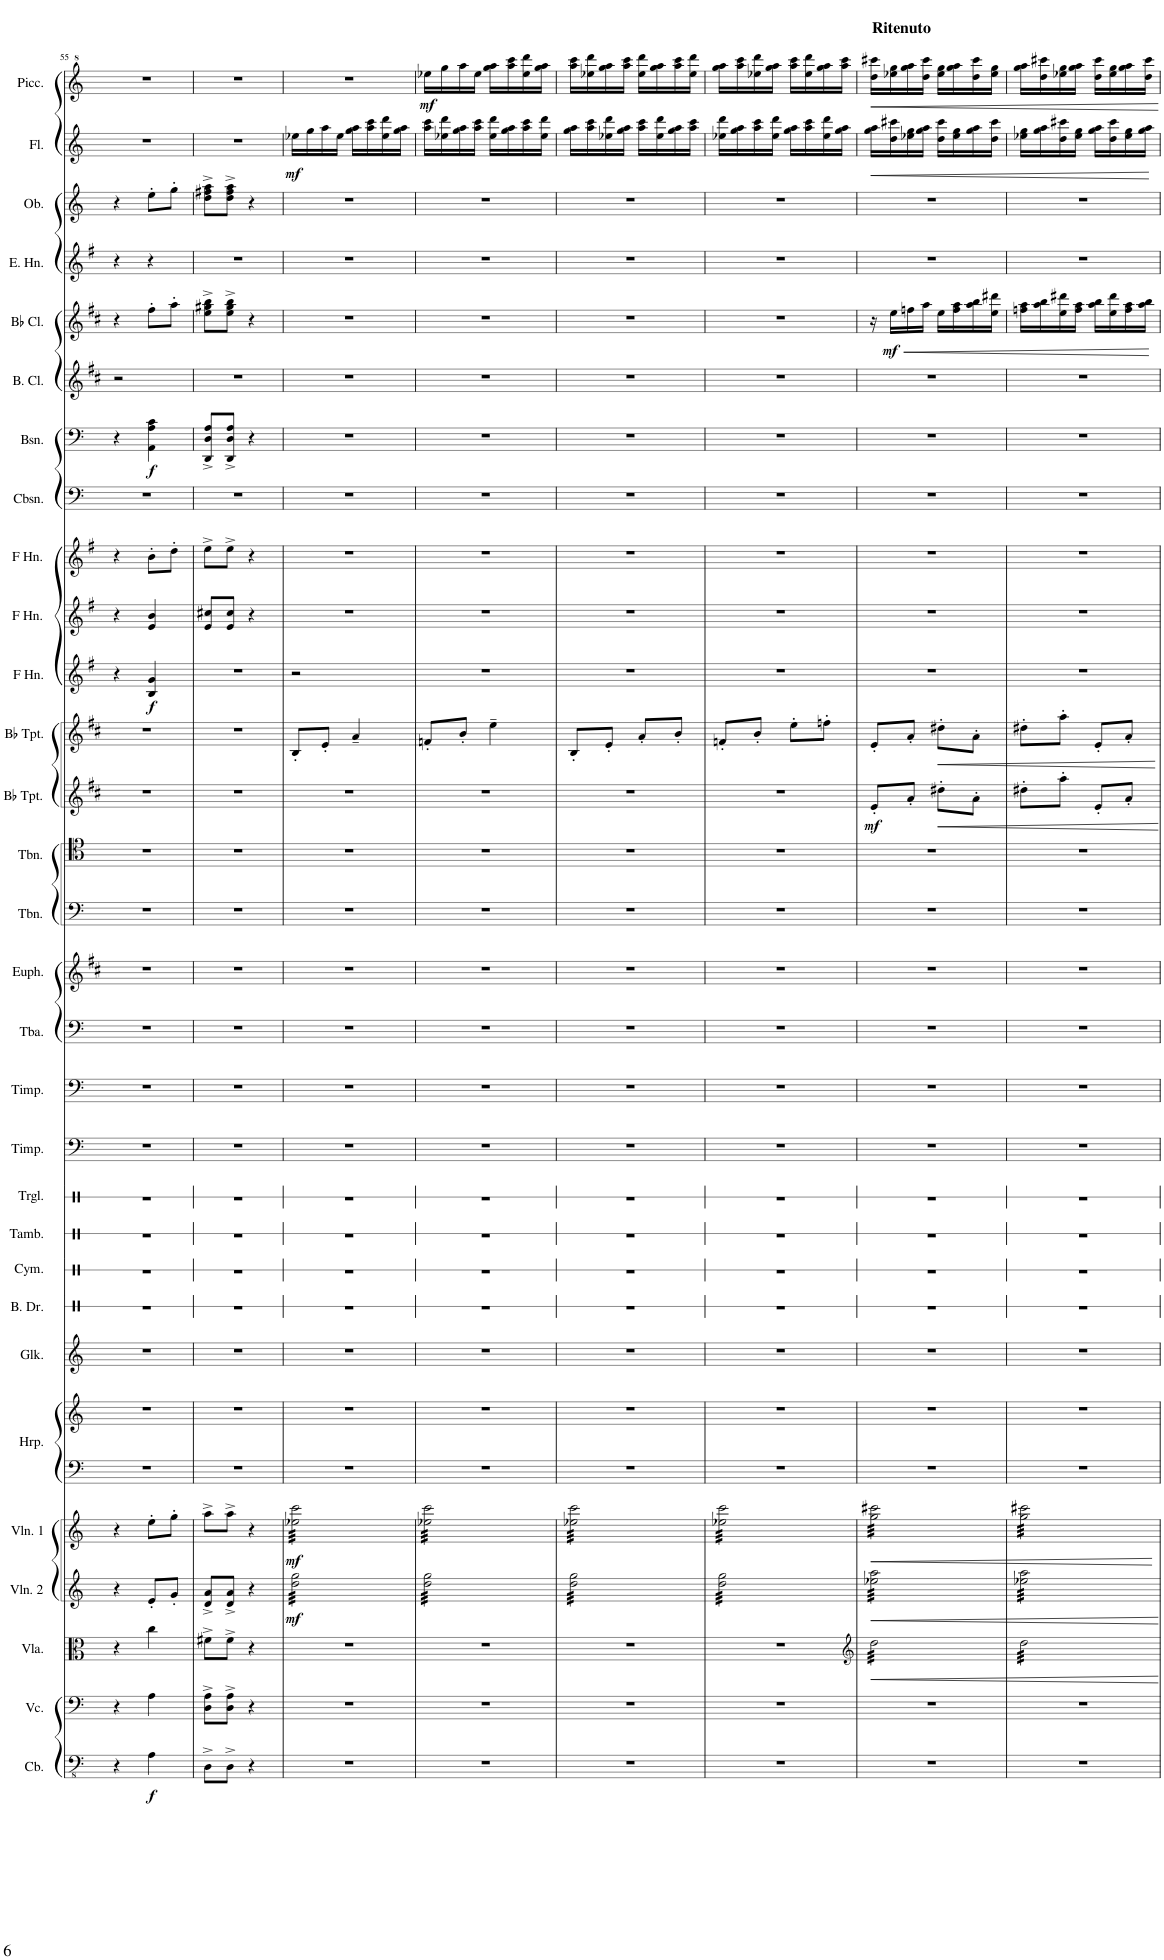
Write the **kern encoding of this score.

**kern	**dynam	**kern	**kern	**kern	**dynam	**kern	**dynam	**kern	**kern	**kern	**kern	**kern	**kern	**kern	**kern	**kern	**kern	**kern	**kern	**kern	**kern	**dynam	**kern	**kern	**dynam	**kern	**kern	**kern	**kern	**dynam	**kern	**kern	**dynam	**kern	**kern	**kern	**dynam	**kern	**dynam
*part30	*part30	*part29	*part28	*part27	*part27	*part26	*part26	*part25	*part25	*part24	*part23	*part22	*part21	*part20	*part19	*part18	*part17	*part16	*part15	*part14	*part13	*part13	*part12	*part11	*part11	*part10	*part9	*part8	*part7	*part7	*part6	*part5	*part5	*part4	*part3	*part2	*part2	*part1	*part1
*staff31	*staff31	*staff30	*staff29	*staff28	*staff28	*staff27	*staff27	*staff26	*staff25	*staff24	*staff23	*staff22	*staff21	*staff20	*staff19	*staff18	*staff17	*staff16	*staff15	*staff14	*staff13	*staff13	*staff12	*staff11	*staff11	*staff10	*staff9	*staff8	*staff7	*staff7	*staff6	*staff5	*staff5	*staff4	*staff3	*staff2	*staff2	*staff1	*staff1
*I"Contrabass	*	*I"Violoncellos	*I"Violas	*I"Violins 2	*	*I"Violins 1	*	*I"Harps	*	*I"Glockenspiel	*I"Bass Drum	*I"Cymbal	*I"Tambourine	*I"Triangle	*I"Timpani	*I"Timpani	*I"Tuba	*I"Euphonium	*I"Bass Trombone	*I"Tenor Trombones	*I"Bb Trumpet III IV	*	*I"Bb Trumpet I II	*I"F Horn V VI	*	*I"F Horn III IV	*I"F Horn I II	*I"Contrabassoon	*I"Bassoons	*	*I"Bass Clarinet	*I"Bb Clarinets	*	*I"English Horn	*I"Oboes	*I"Flutes	*	*I"Piccolos	*
*I'Cb.	*	*I'Vc.	*I'Vla.	*I'Vln. 2	*	*I'Vln. 1	*	*I'Hrp.	*	*I'Glk.	*I'B. Dr.	*I'Cym.	*I'Tamb.	*I'Trgl.	*I'Timp.	*I'Timp.	*I'Tba.	*I'Euph.	*I'Tbn.	*I'Tbn.	*I'Bb Tpt.	*	*I'Bb Tpt.	*I'F Hn.	*	*I'F Hn.	*I'F Hn.	*I'Cbsn.	*I'Bsn.	*	*I'B. Cl.	*I'Bb Cl.	*	*I'E. Hn.	*I'Ob.	*I'Fl.	*	*I'Picc.	*
!!LO:PB:g=z
*clefFv4	*	*clefF4	*clefC3	*clefG2	*	*clefG2	*	*clefF4	*clefG2	*clefG2	*clefX	*clefX	*clefX	*clefX	*clefF4	*clefF4	*clefF4	*clefG2	*clefF4	*clefC4	*clefG2	*	*clefG2	*clefG2	*	*clefG2	*clefG2	*clefF4	*clefF4	*	*clefG2	*clefG2	*	*clefG2	*clefG2	*clefG2	*	*clefG^2	*
*Trd7c12	*	*	*	*	*	*	*	*	*	*Trd-14c-24	*	*	*	*	*	*	*	*Trd8c14	*	*	*Trd1c2	*	*Trd1c2	*Trd4c7	*	*Trd4c7	*Trd4c7	*Trd7c12	*	*	*Trd8c14	*Trd1c2	*	*Trd4c7	*	*	*	*Trd-7c-12	*
*k[]	*	*k[]	*k[]	*k[]	*	*k[]	*	*k[]	*k[]	*k[]	*k[]	*k[]	*k[]	*k[]	*k[]	*k[]	*k[]	*k[f#c#]	*k[]	*k[]	*k[f#c#]	*	*k[f#c#]	*k[f#]	*	*k[f#]	*k[f#]	*k[]	*k[]	*	*k[f#c#]	*k[f#c#]	*	*k[f#]	*k[]	*k[]	*	*k[]	*
*M2/4	*	*M2/4	*M2/4	*M2/4	*	*M2/4	*	*M2/4	*M2/4	*M2/4	*M2/4	*M2/4	*M2/4	*M2/4	*M2/4	*M2/4	*M2/4	*M2/4	*M2/4	*M2/4	*M2/4	*	*M2/4	*M2/4	*	*M2/4	*M2/4	*M2/4	*M2/4	*	*M2/4	*M2/4	*	*M2/4	*M2/4	*M2/4	*	*M2/4	*
=55	=55	=55	=55	=55	=55	=55	=55	=55	=55	=55	=55	=55	=55	=55	=55	=55	=55	=55	=55	=55	=55	=55	=55	=55	=55	=55	=55	=55	=55	=55	=55	=55	=55	=55	=55	=55	=55	=55	=55
4r	.	4r	4r	4r	.	4r	.	2r	2r	2r	2r	2r	2r	2r	2r	2r	2r	2r	2r	2r	2r	.	2r	4r	.	4r	4r	2r	4r	.	2r	4r	.	4r	4r	2r	.	2r	.
!	!LO:DY:b	!	!	!	!	!	!	!	!	!	!	!	!	!	!	!	!	!	!	!	!	!	!	!	!LO:DY:b	!	!	!	!	!LO:DY:b	!	!	!	!	!	!	!	!	!
4AA\	f	4A\	4cc\	8e'/L	.	8ee'\L	.	.	.	.	.	.	.	.	.	.	.	.	.	.	.	.	.	4B/ 4g/	f	4e/ 4b/	8b'\L	.	4AA\ 4A\ 4c\	f	.	8ff#'\L	.	4r	8ee'\L	.	.	.	.
.	.	.	.	8g'/J	.	8gg'\J	.	.	.	.	.	.	.	.	.	.	.	.	.	.	.	.	.	.	.	.	8dd'\J	.	.	.	.	8aa'\J	.	.	8gg'\J	.	.	.	.
=56	=56	=56	=56	=56	=56	=56	=56	=56	=56	=56	=56	=56	=56	=56	=56	=56	=56	=56	=56	=56	=56	=56	=56	=56	=56	=56	=56	=56	=56	=56	=56	=56	=56	=56	=56	=56	=56	=56	=56
8DD^\L	.	8D\^ 8A\^L	8f#X^\L	8d/^ 8a/^L	.	8aa^\L	.	2r	2r	2r	2r	2r	2r	2r	2r	2r	2r	2r	2r	2r	2r	.	2r	2r	.	8e/ 8cc#X/L	8ee^\L	2r	8DD/^ 8D/^ 8A/^L	.	2r	8ee\^ 8gg#X\^ 8bb\^L	.	2r	8dd\^ 8ff#X\^ 8aa\^L	2r	.	2r	.
8DD^\J	.	8D\^ 8A\^J	8f#^\J	8d/^ 8a/^J	.	8aa^\J	.	.	.	.	.	.	.	.	.	.	.	.	.	.	.	.	.	.	.	8e/ 8cc#/J	8ee^\J	.	8DD/^ 8D/^ 8A/^J	.	.	8ee\^ 8gg#\^ 8bb\^J	.	.	8dd\^ 8ff#\^ 8aa\^J	.	.	.	.
4r	.	4r	4r	4r	.	4r	.	.	.	.	.	.	.	.	.	.	.	.	.	.	.	.	.	.	.	4r	4r	.	4r	.	.	4r	.	.	4r	.	.	.	.
=57	=57	=57	=57	=57	=57	=57	=57	=57	=57	=57	=57	=57	=57	=57	=57	=57	=57	=57	=57	=57	=57	=57	=57	=57	=57	=57	=57	=57	=57	=57	=57	=57	=57	=57	=57	=57	=57	=57	=57
!	!	!	!	!	!LO:DY:b	!	!LO:DY:b	!	!	!	!	!	!	!	!	!	!	!	!	!	!	!	!	!	!	!	!	!	!	!	!	!	!	!	!	!	!LO:DY:b	!	!
*	*	*	*	*tremolo	*	*	*	*	*	*	*	*	*	*	*	*	*	*	*	*	*	*	*	*	*	*	*	*	*	*	*	*	*	*	*	*	*	*	*
*	*	*	*	*	*	*tremolo	*	*	*	*	*	*	*	*	*	*	*	*	*	*	*	*	*	*	*	*	*	*	*	*	*	*	*	*	*	*	*	*	*
2r	.	2r	2r	32dd\ 32gg\LLL	mf	32ee-X\ 32ccc\LLL	mf	2r	2r	2r	2r	2r	2r	2r	2r	2r	2r	2r	2r	2r	2r	.	8B'/L	2r	.	2r	2r	2r	2r	.	2r	2r	.	2r	2r	16ee-X\LL	mf	2r	.
.	.	.	.	32dd\ 32gg\	.	32ee-X\ 32ccc\	.	.	.	.	.	.	.	.	.	.	.	.	.	.	.	.	.	.	.	.	.	.	.	.	.	.	.	.	.	.	.	.	.
.	.	.	.	32dd\ 32gg\	.	32ee-X\ 32ccc\	.	.	.	.	.	.	.	.	.	.	.	.	.	.	.	.	.	.	.	.	.	.	.	.	.	.	.	.	.	16gg\	.	.	.
.	.	.	.	32dd\ 32gg\	.	32ee-X\ 32ccc\	.	.	.	.	.	.	.	.	.	.	.	.	.	.	.	.	.	.	.	.	.	.	.	.	.	.	.	.	.	.	.	.	.
.	.	.	.	32dd\ 32gg\	.	32ee-X\ 32ccc\	.	.	.	.	.	.	.	.	.	.	.	.	.	.	.	.	8e'/J	.	.	.	.	.	.	.	.	.	.	.	.	16aa\	.	.	.
.	.	.	.	32dd\ 32gg\	.	32ee-X\ 32ccc\	.	.	.	.	.	.	.	.	.	.	.	.	.	.	.	.	.	.	.	.	.	.	.	.	.	.	.	.	.	.	.	.	.
.	.	.	.	32dd\ 32gg\	.	32ee-X\ 32ccc\	.	.	.	.	.	.	.	.	.	.	.	.	.	.	.	.	.	.	.	.	.	.	.	.	.	.	.	.	.	16ee-\JJ	.	.	.
.	.	.	.	32dd\ 32gg\	.	32ee-X\ 32ccc\	.	.	.	.	.	.	.	.	.	.	.	.	.	.	.	.	.	.	.	.	.	.	.	.	.	.	.	.	.	.	.	.	.
.	.	.	.	32dd\ 32gg\	.	32ee-X\ 32ccc\	.	.	.	.	.	.	.	.	.	.	.	.	.	.	.	.	4a~/	.	.	.	.	.	.	.	.	.	.	.	.	16gg\ 16aa\LL	.	.	.
.	.	.	.	32dd\ 32gg\	.	32ee-X\ 32ccc\	.	.	.	.	.	.	.	.	.	.	.	.	.	.	.	.	.	.	.	.	.	.	.	.	.	.	.	.	.	.	.	.	.
.	.	.	.	32dd\ 32gg\	.	32ee-X\ 32ccc\	.	.	.	.	.	.	.	.	.	.	.	.	.	.	.	.	.	.	.	.	.	.	.	.	.	.	.	.	.	16aa\ 16ccc\	.	.	.
.	.	.	.	32dd\ 32gg\	.	32ee-X\ 32ccc\	.	.	.	.	.	.	.	.	.	.	.	.	.	.	.	.	.	.	.	.	.	.	.	.	.	.	.	.	.	.	.	.	.
.	.	.	.	32dd\ 32gg\	.	32ee-X\ 32ccc\	.	.	.	.	.	.	.	.	.	.	.	.	.	.	.	.	.	.	.	.	.	.	.	.	.	.	.	.	.	16ee-\ 16ddd\	.	.	.
.	.	.	.	32dd\ 32gg\	.	32ee-X\ 32ccc\	.	.	.	.	.	.	.	.	.	.	.	.	.	.	.	.	.	.	.	.	.	.	.	.	.	.	.	.	.	.	.	.	.
.	.	.	.	32dd\ 32gg\	.	32ee-X\ 32ccc\	.	.	.	.	.	.	.	.	.	.	.	.	.	.	.	.	.	.	.	.	.	.	.	.	.	.	.	.	.	16gg\ 16aa\JJ	.	.	.
.	.	.	.	32dd\ 32gg\JJJ	.	32ee-X\ 32ccc\JJJ	.	.	.	.	.	.	.	.	.	.	.	.	.	.	.	.	.	.	.	.	.	.	.	.	.	.	.	.	.	.	.	.	.
=58	=58	=58	=58	=58	=58	=58	=58	=58	=58	=58	=58	=58	=58	=58	=58	=58	=58	=58	=58	=58	=58	=58	=58	=58	=58	=58	=58	=58	=58	=58	=58	=58	=58	=58	=58	=58	=58	=58	=58
!	!	!	!	!	!	!	!	!	!	!	!	!	!	!	!	!	!	!	!	!	!	!	!	!	!	!	!	!	!	!	!	!	!	!	!	!	!	!	!LO:DY:b
2r	.	2r	2r	32dd\ 32gg\LLL	.	32ee-X\ 32ccc\LLL	.	2r	2r	2r	2r	2r	2r	2r	2r	2r	2r	2r	2r	2r	2r	.	8fn'/L	2r	.	2r	2r	2r	2r	.	2r	2r	.	2r	2r	16aa\ 16ccc\LL	.	16eee-X\LL	mf
.	.	.	.	32dd\ 32gg\	.	32ee-X\ 32ccc\	.	.	.	.	.	.	.	.	.	.	.	.	.	.	.	.	.	.	.	.	.	.	.	.	.	.	.	.	.	.	.	.	.
.	.	.	.	32dd\ 32gg\	.	32ee-X\ 32ccc\	.	.	.	.	.	.	.	.	.	.	.	.	.	.	.	.	.	.	.	.	.	.	.	.	.	.	.	.	.	16ee-X\ 16ddd\	.	16ggg\	.
.	.	.	.	32dd\ 32gg\	.	32ee-X\ 32ccc\	.	.	.	.	.	.	.	.	.	.	.	.	.	.	.	.	.	.	.	.	.	.	.	.	.	.	.	.	.	.	.	.	.
.	.	.	.	32dd\ 32gg\	.	32ee-X\ 32ccc\	.	.	.	.	.	.	.	.	.	.	.	.	.	.	.	.	8b'/J	.	.	.	.	.	.	.	.	.	.	.	.	16gg\ 16aa\	.	16aaa\	.
.	.	.	.	32dd\ 32gg\	.	32ee-X\ 32ccc\	.	.	.	.	.	.	.	.	.	.	.	.	.	.	.	.	.	.	.	.	.	.	.	.	.	.	.	.	.	.	.	.	.
.	.	.	.	32dd\ 32gg\	.	32ee-X\ 32ccc\	.	.	.	.	.	.	.	.	.	.	.	.	.	.	.	.	.	.	.	.	.	.	.	.	.	.	.	.	.	16aa\ 16ccc\JJ	.	16eee-\JJ	.
.	.	.	.	32dd\ 32gg\	.	32ee-X\ 32ccc\	.	.	.	.	.	.	.	.	.	.	.	.	.	.	.	.	.	.	.	.	.	.	.	.	.	.	.	.	.	.	.	.	.
.	.	.	.	32dd\ 32gg\	.	32ee-X\ 32ccc\	.	.	.	.	.	.	.	.	.	.	.	.	.	.	.	.	4ee~\	.	.	.	.	.	.	.	.	.	.	.	.	16ee-\ 16ddd\LL	.	16ggg\ 16aaa\LL	.
.	.	.	.	32dd\ 32gg\	.	32ee-X\ 32ccc\	.	.	.	.	.	.	.	.	.	.	.	.	.	.	.	.	.	.	.	.	.	.	.	.	.	.	.	.	.	.	.	.	.
.	.	.	.	32dd\ 32gg\	.	32ee-X\ 32ccc\	.	.	.	.	.	.	.	.	.	.	.	.	.	.	.	.	.	.	.	.	.	.	.	.	.	.	.	.	.	16gg\ 16aa\	.	16aaa\ 16cccc\	.
.	.	.	.	32dd\ 32gg\	.	32ee-X\ 32ccc\	.	.	.	.	.	.	.	.	.	.	.	.	.	.	.	.	.	.	.	.	.	.	.	.	.	.	.	.	.	.	.	.	.
.	.	.	.	32dd\ 32gg\	.	32ee-X\ 32ccc\	.	.	.	.	.	.	.	.	.	.	.	.	.	.	.	.	.	.	.	.	.	.	.	.	.	.	.	.	.	16aa\ 16ccc\	.	16eee-\ 16dddd\	.
.	.	.	.	32dd\ 32gg\	.	32ee-X\ 32ccc\	.	.	.	.	.	.	.	.	.	.	.	.	.	.	.	.	.	.	.	.	.	.	.	.	.	.	.	.	.	.	.	.	.
.	.	.	.	32dd\ 32gg\	.	32ee-X\ 32ccc\	.	.	.	.	.	.	.	.	.	.	.	.	.	.	.	.	.	.	.	.	.	.	.	.	.	.	.	.	.	16ee-\ 16ddd\JJ	.	16ggg\ 16aaa\JJ	.
.	.	.	.	32dd\ 32gg\JJJ	.	32ee-X\ 32ccc\JJJ	.	.	.	.	.	.	.	.	.	.	.	.	.	.	.	.	.	.	.	.	.	.	.	.	.	.	.	.	.	.	.	.	.
=59	=59	=59	=59	=59	=59	=59	=59	=59	=59	=59	=59	=59	=59	=59	=59	=59	=59	=59	=59	=59	=59	=59	=59	=59	=59	=59	=59	=59	=59	=59	=59	=59	=59	=59	=59	=59	=59	=59	=59
2r	.	2r	2r	32dd\ 32gg\LLL	.	32ee-X\ 32ccc\LLL	.	2r	2r	2r	2r	2r	2r	2r	2r	2r	2r	2r	2r	2r	2r	.	8B'/L	2r	.	2r	2r	2r	2r	.	2r	2r	.	2r	2r	16gg\ 16aa\LL	.	16aaa\ 16cccc\LL	.
.	.	.	.	32dd\ 32gg\	.	32ee-X\ 32ccc\	.	.	.	.	.	.	.	.	.	.	.	.	.	.	.	.	.	.	.	.	.	.	.	.	.	.	.	.	.	.	.	.	.
.	.	.	.	32dd\ 32gg\	.	32ee-X\ 32ccc\	.	.	.	.	.	.	.	.	.	.	.	.	.	.	.	.	.	.	.	.	.	.	.	.	.	.	.	.	.	16aa\ 16ccc\	.	16eee-X\ 16dddd\	.
.	.	.	.	32dd\ 32gg\	.	32ee-X\ 32ccc\	.	.	.	.	.	.	.	.	.	.	.	.	.	.	.	.	.	.	.	.	.	.	.	.	.	.	.	.	.	.	.	.	.
.	.	.	.	32dd\ 32gg\	.	32ee-X\ 32ccc\	.	.	.	.	.	.	.	.	.	.	.	.	.	.	.	.	8e'/J	.	.	.	.	.	.	.	.	.	.	.	.	16ee-X\ 16ddd\	.	16ggg\ 16aaa\	.
.	.	.	.	32dd\ 32gg\	.	32ee-X\ 32ccc\	.	.	.	.	.	.	.	.	.	.	.	.	.	.	.	.	.	.	.	.	.	.	.	.	.	.	.	.	.	.	.	.	.
.	.	.	.	32dd\ 32gg\	.	32ee-X\ 32ccc\	.	.	.	.	.	.	.	.	.	.	.	.	.	.	.	.	.	.	.	.	.	.	.	.	.	.	.	.	.	16gg\ 16aa\JJ	.	16aaa\ 16cccc\JJ	.
.	.	.	.	32dd\ 32gg\	.	32ee-X\ 32ccc\	.	.	.	.	.	.	.	.	.	.	.	.	.	.	.	.	.	.	.	.	.	.	.	.	.	.	.	.	.	.	.	.	.
.	.	.	.	32dd\ 32gg\	.	32ee-X\ 32ccc\	.	.	.	.	.	.	.	.	.	.	.	.	.	.	.	.	8a'/L	.	.	.	.	.	.	.	.	.	.	.	.	16aa\ 16ccc\LL	.	16eee-\ 16dddd\LL	.
.	.	.	.	32dd\ 32gg\	.	32ee-X\ 32ccc\	.	.	.	.	.	.	.	.	.	.	.	.	.	.	.	.	.	.	.	.	.	.	.	.	.	.	.	.	.	.	.	.	.
.	.	.	.	32dd\ 32gg\	.	32ee-X\ 32ccc\	.	.	.	.	.	.	.	.	.	.	.	.	.	.	.	.	.	.	.	.	.	.	.	.	.	.	.	.	.	16ee-\ 16ddd\	.	16ggg\ 16aaa\	.
.	.	.	.	32dd\ 32gg\	.	32ee-X\ 32ccc\	.	.	.	.	.	.	.	.	.	.	.	.	.	.	.	.	.	.	.	.	.	.	.	.	.	.	.	.	.	.	.	.	.
.	.	.	.	32dd\ 32gg\	.	32ee-X\ 32ccc\	.	.	.	.	.	.	.	.	.	.	.	.	.	.	.	.	8b'/J	.	.	.	.	.	.	.	.	.	.	.	.	16gg\ 16aa\	.	16aaa\ 16cccc\	.
.	.	.	.	32dd\ 32gg\	.	32ee-X\ 32ccc\	.	.	.	.	.	.	.	.	.	.	.	.	.	.	.	.	.	.	.	.	.	.	.	.	.	.	.	.	.	.	.	.	.
.	.	.	.	32dd\ 32gg\	.	32ee-X\ 32ccc\	.	.	.	.	.	.	.	.	.	.	.	.	.	.	.	.	.	.	.	.	.	.	.	.	.	.	.	.	.	16aa\ 16ccc\JJ	.	16eee-\ 16dddd\JJ	.
.	.	.	.	32dd\ 32gg\JJJ	.	32ee-X\ 32ccc\JJJ	.	.	.	.	.	.	.	.	.	.	.	.	.	.	.	.	.	.	.	.	.	.	.	.	.	.	.	.	.	.	.	.	.
=60	=60	=60	=60	=60	=60	=60	=60	=60	=60	=60	=60	=60	=60	=60	=60	=60	=60	=60	=60	=60	=60	=60	=60	=60	=60	=60	=60	=60	=60	=60	=60	=60	=60	=60	=60	=60	=60	=60	=60
2r	.	2r	2r	32dd\ 32gg\LLL	.	32ee-X\ 32ccc\LLL	.	2r	2r	2r	2r	2r	2r	2r	2r	2r	2r	2r	2r	2r	2r	.	8fn'/L	2r	.	2r	2r	2r	2r	.	2r	2r	.	2r	2r	16ee-X\ 16ddd\LL	.	16ggg\ 16aaa\LL	.
.	.	.	.	32dd\ 32gg\	.	32ee-X\ 32ccc\	.	.	.	.	.	.	.	.	.	.	.	.	.	.	.	.	.	.	.	.	.	.	.	.	.	.	.	.	.	.	.	.	.
.	.	.	.	32dd\ 32gg\	.	32ee-X\ 32ccc\	.	.	.	.	.	.	.	.	.	.	.	.	.	.	.	.	.	.	.	.	.	.	.	.	.	.	.	.	.	16gg\ 16aa\	.	16aaa\ 16cccc\	.
.	.	.	.	32dd\ 32gg\	.	32ee-X\ 32ccc\	.	.	.	.	.	.	.	.	.	.	.	.	.	.	.	.	.	.	.	.	.	.	.	.	.	.	.	.	.	.	.	.	.
.	.	.	.	32dd\ 32gg\	.	32ee-X\ 32ccc\	.	.	.	.	.	.	.	.	.	.	.	.	.	.	.	.	8b'/J	.	.	.	.	.	.	.	.	.	.	.	.	16aa\ 16ccc\	.	16eee-X\ 16dddd\	.
.	.	.	.	32dd\ 32gg\	.	32ee-X\ 32ccc\	.	.	.	.	.	.	.	.	.	.	.	.	.	.	.	.	.	.	.	.	.	.	.	.	.	.	.	.	.	.	.	.	.
.	.	.	.	32dd\ 32gg\	.	32ee-X\ 32ccc\	.	.	.	.	.	.	.	.	.	.	.	.	.	.	.	.	.	.	.	.	.	.	.	.	.	.	.	.	.	16ee-\ 16ddd\JJ	.	16ggg\ 16aaa\JJ	.
.	.	.	.	32dd\ 32gg\	.	32ee-X\ 32ccc\	.	.	.	.	.	.	.	.	.	.	.	.	.	.	.	.	.	.	.	.	.	.	.	.	.	.	.	.	.	.	.	.	.
.	.	.	.	32dd\ 32gg\	.	32ee-X\ 32ccc\	.	.	.	.	.	.	.	.	.	.	.	.	.	.	.	.	8ee'\L	.	.	.	.	.	.	.	.	.	.	.	.	16gg\ 16aa\LL	.	16aaa\ 16cccc\LL	.
.	.	.	.	32dd\ 32gg\	.	32ee-X\ 32ccc\	.	.	.	.	.	.	.	.	.	.	.	.	.	.	.	.	.	.	.	.	.	.	.	.	.	.	.	.	.	.	.	.	.
.	.	.	.	32dd\ 32gg\	.	32ee-X\ 32ccc\	.	.	.	.	.	.	.	.	.	.	.	.	.	.	.	.	.	.	.	.	.	.	.	.	.	.	.	.	.	16aa\ 16ccc\	.	16eee-\ 16dddd\	.
.	.	.	.	32dd\ 32gg\	.	32ee-X\ 32ccc\	.	.	.	.	.	.	.	.	.	.	.	.	.	.	.	.	.	.	.	.	.	.	.	.	.	.	.	.	.	.	.	.	.
.	.	.	.	32dd\ 32gg\	.	32ee-X\ 32ccc\	.	.	.	.	.	.	.	.	.	.	.	.	.	.	.	.	8ffn'\J	.	.	.	.	.	.	.	.	.	.	.	.	16ee-\ 16ddd\	.	16ggg\ 16aaa\	.
.	.	.	.	32dd\ 32gg\	.	32ee-X\ 32ccc\	.	.	.	.	.	.	.	.	.	.	.	.	.	.	.	.	.	.	.	.	.	.	.	.	.	.	.	.	.	.	.	.	.
.	.	.	.	32dd\ 32gg\	.	32ee-X\ 32ccc\	.	.	.	.	.	.	.	.	.	.	.	.	.	.	.	.	.	.	.	.	.	.	.	.	.	.	.	.	.	16gg\ 16aa\JJ	.	16aaa\ 16cccc\JJ	.
.	.	.	.	32dd\ 32gg\JJJ	.	32ee-X\ 32ccc\JJJ	.	.	.	.	.	.	.	.	.	.	.	.	.	.	.	.	.	.	.	.	.	.	.	.	.	.	.	.	.	.	.	.	.
=61	=61	=61	=61	=61	=61	=61	=61	=61	=61	=61	=61	=61	=61	=61	=61	=61	=61	=61	=61	=61	=61	=61	=61	=61	=61	=61	=61	=61	=61	=61	=61	=61	=61	=61	=61	=61	=61	=61	=61
*	*	*	*clefG2	*	*	*	*	*	*	*	*	*	*	*	*	*	*	*	*	*	*	*	*	*	*	*	*	*	*	*	*	*	*	*	*	*	*	*	*
*	*	*	*	*	*	*	*	*	*	*	*	*	*	*	*	*	*	*	*	*	*	*	*	*	*	*	*	*	*	*	*	*	*	*	*	*	*	*MM120	*
!	!	!	!	!	!	!	!	!	!	!	!	!	!	!	!	!	!	!	!	!	!	!	!	!	!	!	!	!	!	!	!	!	!	!	!	!	!	!LO:TX:a:B:t=Ritenuto	!
!	!	!	!	!	!	!	!	!	!	!	!	!	!	!	!	!	!	!	!	!	!	!LO:DY:b	!	!	!	!	!	!	!	!	!	!	!	!	!	!	!	!	!
*	*	*	*tremolo	*	*	*	*	*	*	*	*	*	*	*	*	*	*	*	*	*	*	*	*	*	*	*	*	*	*	*	*	*	*	*	*	*	*	*	*
2r	.	2r	32dd\LLL	32ee-X\ 32aa\LLL	.	32gg\ 32ccc#X\LLL	.	2r	2r	2r	2r	2r	2r	2r	2r	2r	2r	2r	2r	2r	8e'/L	mf	8e'/L	2r	.	2r	2r	2r	2r	.	2r	16r	.	2r	2r	16gg\ 16aa\LL	.	16ddd\ 16cccc#X\LL	.
.	.	.	32dd\	32ee-X\ 32aa\	.	32gg\ 32ccc#X\	.	.	.	.	.	.	.	.	.	.	.	.	.	.	.	.	.	.	.	.	.	.	.	.	.	.	.	.	.	.	.	.	.
!	!	!	!	!	!	!	!	!	!	!	!	!	!	!	!	!	!	!	!	!	!	!	!	!	!	!	!	!	!	!	!	!	!LO:DY:b	!	!	!	!	!	!
.	.	.	32dd\	32ee-X\ 32aa\	.	32gg\ 32ccc#X\	.	.	.	.	.	.	.	.	.	.	.	.	.	.	.	.	.	.	.	.	.	.	.	.	.	16ee\LL	mf	.	.	16dd\ 16ccc#X\	.	16eee-X\ 16ggg\	.
.	.	.	32dd\	32ee-X\ 32aa\	.	32gg\ 32ccc#X\	.	.	.	.	.	.	.	.	.	.	.	.	.	.	.	.	.	.	.	.	.	.	.	.	.	.	.	.	.	.	.	.	.
.	.	.	32dd\	32ee-X\ 32aa\	.	32gg\ 32ccc#X\	.	.	.	.	.	.	.	.	.	.	.	.	.	.	8a'/J	.	8a'/J	.	.	.	.	.	.	.	.	16ffn\	.	.	.	16ee-X\ 16gg\	.	16ggg\ 16aaa\	.
.	.	.	32dd\	32ee-X\ 32aa\	.	32gg\ 32ccc#X\	.	.	.	.	.	.	.	.	.	.	.	.	.	.	.	.	.	.	.	.	.	.	.	.	.	.	.	.	.	.	.	.	.
.	.	.	32dd\	32ee-X\ 32aa\	.	32gg\ 32ccc#X\	.	.	.	.	.	.	.	.	.	.	.	.	.	.	.	.	.	.	.	.	.	.	.	.	.	16aa\JJ	.	.	.	16gg\ 16aa\JJ	.	16ddd\ 16cccc#\JJ	.
.	.	.	32dd\	32ee-X\ 32aa\	.	32gg\ 32ccc#X\	.	.	.	.	.	.	.	.	.	.	.	.	.	.	.	.	.	.	.	.	.	.	.	.	.	.	.	.	.	.	.	.	.
.	.	.	32dd\	32ee-X\ 32aa\	.	32gg\ 32ccc#X\	.	.	.	.	.	.	.	.	.	.	.	.	.	.	8dd#X'\L	.	8dd#X'\L	.	.	.	.	.	.	.	.	16ee\LL	.	.	.	16dd\ 16ccc#\LL	.	16eee-\ 16ggg\LL	.
.	.	.	32dd\	32ee-X\ 32aa\	.	32gg\ 32ccc#X\	.	.	.	.	.	.	.	.	.	.	.	.	.	.	.	.	.	.	.	.	.	.	.	.	.	.	.	.	.	.	.	.	.
.	.	.	32dd\	32ee-X\ 32aa\	.	32gg\ 32ccc#X\	.	.	.	.	.	.	.	.	.	.	.	.	.	.	.	.	.	.	.	.	.	.	.	.	.	16ff\ 16aa\	.	.	.	16ee-\ 16gg\	.	16ggg\ 16aaa\	.
.	.	.	32dd\	32ee-X\ 32aa\	.	32gg\ 32ccc#X\	.	.	.	.	.	.	.	.	.	.	.	.	.	.	.	.	.	.	.	.	.	.	.	.	.	.	.	.	.	.	.	.	.
.	.	.	32dd\	32ee-X\ 32aa\	.	32gg\ 32ccc#X\	.	.	.	.	.	.	.	.	.	.	.	.	.	.	8a'\J	.	8a'\J	.	.	.	.	.	.	.	.	16aa\ 16bb\	.	.	.	16gg\ 16aa\	.	16ddd\ 16cccc#\	.
.	.	.	32dd\	32ee-X\ 32aa\	.	32gg\ 32ccc#X\	.	.	.	.	.	.	.	.	.	.	.	.	.	.	.	.	.	.	.	.	.	.	.	.	.	.	.	.	.	.	.	.	.
.	.	.	32dd\	32ee-X\ 32aa\	.	32gg\ 32ccc#X\	.	.	.	.	.	.	.	.	.	.	.	.	.	.	.	.	.	.	.	.	.	.	.	.	.	16ee\ 16ddd#X\JJ	.	.	.	16dd\ 16ccc#\JJ	.	16eee-\ 16ggg\JJ	.
.	.	.	32dd\JJJ	32ee-X\ 32aa\JJJ	.	32gg\ 32ccc#X\JJJ	.	.	.	.	.	.	.	.	.	.	.	.	.	.	.	.	.	.	.	.	.	.	.	.	.	.	.	.	.	.	.	.	.
=62	=62	=62	=62	=62	=62	=62	=62	=62	=62	=62	=62	=62	=62	=62	=62	=62	=62	=62	=62	=62	=62	=62	=62	=62	=62	=62	=62	=62	=62	=62	=62	=62	=62	=62	=62	=62	=62	=62	=62
*	*	*	*	*	*	*	*	*	*	*	*	*	*	*	*	*	*	*	*	*	*	*	*	*	*	*	*	*	*	*	*	*	*	*	*	*	*	*MM110	*
2r	.	2r	32dd\LLL	32ee-X\ 32aa\LLL	.	32gg\ 32ccc#X\LLL	.	2r	2r	2r	2r	2r	2r	2r	2r	2r	2r	2r	2r	2r	8dd#X'\L	.	8dd#X'\L	2r	.	2r	2r	2r	2r	.	2r	16ffn\ 16aa\LL	.	2r	2r	16ee-X\ 16gg\LL	.	16ggg\ 16aaa\LL	.
.	.	.	32dd\	32ee-X\ 32aa\	.	32gg\ 32ccc#X\	.	.	.	.	.	.	.	.	.	.	.	.	.	.	.	.	.	.	.	.	.	.	.	.	.	.	.	.	.	.	.	.	.
.	.	.	32dd\	32ee-X\ 32aa\	.	32gg\ 32ccc#X\	.	.	.	.	.	.	.	.	.	.	.	.	.	.	.	.	.	.	.	.	.	.	.	.	.	16aa\ 16bb\	.	.	.	16gg\ 16aa\	.	16ddd\ 16cccc#X\	.
.	.	.	32dd\	32ee-X\ 32aa\	.	32gg\ 32ccc#X\	.	.	.	.	.	.	.	.	.	.	.	.	.	.	.	.	.	.	.	.	.	.	.	.	.	.	.	.	.	.	.	.	.
.	.	.	32dd\	32ee-X\ 32aa\	.	32gg\ 32ccc#X\	.	.	.	.	.	.	.	.	.	.	.	.	.	.	8aa'\J	.	8aa'\J	.	.	.	.	.	.	.	.	16ee\ 16ddd#X\	.	.	.	16dd\ 16ccc#X\	.	16eee-X\ 16ggg\	.
.	.	.	32dd\	32ee-X\ 32aa\	.	32gg\ 32ccc#X\	.	.	.	.	.	.	.	.	.	.	.	.	.	.	.	.	.	.	.	.	.	.	.	.	.	.	.	.	.	.	.	.	.
.	.	.	32dd\	32ee-X\ 32aa\	.	32gg\ 32ccc#X\	.	.	.	.	.	.	.	.	.	.	.	.	.	.	.	.	.	.	.	.	.	.	.	.	.	16ff\ 16aa\JJ	.	.	.	16ee-\ 16gg\JJ	.	16ggg\ 16aaa\JJ	.
.	.	.	32dd\	32ee-X\ 32aa\	.	32gg\ 32ccc#X\	.	.	.	.	.	.	.	.	.	.	.	.	.	.	.	.	.	.	.	.	.	.	.	.	.	.	.	.	.	.	.	.	.
.	.	.	32dd\	32ee-X\ 32aa\	.	32gg\ 32ccc#X\	.	.	.	.	.	.	.	.	.	.	.	.	.	.	8e'/L	.	8e'/L	.	.	.	.	.	.	.	.	16aa\ 16bb\LL	.	.	.	16gg\ 16aa\LL	.	16ddd\ 16cccc#\LL	.
.	.	.	32dd\	32ee-X\ 32aa\	.	32gg\ 32ccc#X\	.	.	.	.	.	.	.	.	.	.	.	.	.	.	.	.	.	.	.	.	.	.	.	.	.	.	.	.	.	.	.	.	.
.	.	.	32dd\	32ee-X\ 32aa\	.	32gg\ 32ccc#X\	.	.	.	.	.	.	.	.	.	.	.	.	.	.	.	.	.	.	.	.	.	.	.	.	.	16ee\ 16ddd#\	.	.	.	16dd\ 16ccc#\	.	16eee-\ 16ggg\	.
.	.	.	32dd\	32ee-X\ 32aa\	.	32gg\ 32ccc#X\	.	.	.	.	.	.	.	.	.	.	.	.	.	.	.	.	.	.	.	.	.	.	.	.	.	.	.	.	.	.	.	.	.
.	.	.	32dd\	32ee-X\ 32aa\	.	32gg\ 32ccc#X\	.	.	.	.	.	.	.	.	.	.	.	.	.	.	8a'/J	.	8a'/J	.	.	.	.	.	.	.	.	16ff\ 16aa\	.	.	.	16ee-\ 16gg\	.	16ggg\ 16aaa\	.
.	.	.	32dd\	32ee-X\ 32aa\	.	32gg\ 32ccc#X\	.	.	.	.	.	.	.	.	.	.	.	.	.	.	.	.	.	.	.	.	.	.	.	.	.	.	.	.	.	.	.	.	.
.	.	.	32dd\	32ee-X\ 32aa\	.	32gg\ 32ccc#X\	.	.	.	.	.	.	.	.	.	.	.	.	.	.	.	.	.	.	.	.	.	.	.	.	.	16aa\ 16bb\JJ	.	.	.	16gg\ 16aa\JJ	.	16ddd\ 16cccc#\JJ	.
.	.	.	32dd\JJJ	32ee-X\ 32aa\JJJ	.	32gg\ 32ccc#X\JJJ	.	.	.	.	.	.	.	.	.	.	.	.	.	.	.	.	.	.	.	.	.	.	.	.	.	.	.	.	.	.	.	.	.
*	*	*	*	*	*	*Xtremolo	*	*	*	*	*	*	*	*	*	*	*	*	*	*	*	*	*	*	*	*	*	*	*	*	*	*	*	*	*	*	*	*	*
*	*	*	*	*Xtremolo	*	*	*	*	*	*	*	*	*	*	*	*	*	*	*	*	*	*	*	*	*	*	*	*	*	*	*	*	*	*	*	*	*	*	*
*	*	*	*Xtremolo	*	*	*	*	*	*	*	*	*	*	*	*	*	*	*	*	*	*	*	*	*	*	*	*	*	*	*	*	*	*	*	*	*	*	*	*
=	=	=	=	=	=	=	=	=	=	=	=	=	=	=	=	=	=	=	=	=	=	=	=	=	=	=	=	=	=	=	=	=	=	=	=	=	=	=	=
*-	*-	*-	*-	*-	*-	*-	*-	*-	*-	*-	*-	*-	*-	*-	*-	*-	*-	*-	*-	*-	*-	*-	*-	*-	*-	*-	*-	*-	*-	*-	*-	*-	*-	*-	*-	*-	*-	*-	*-
